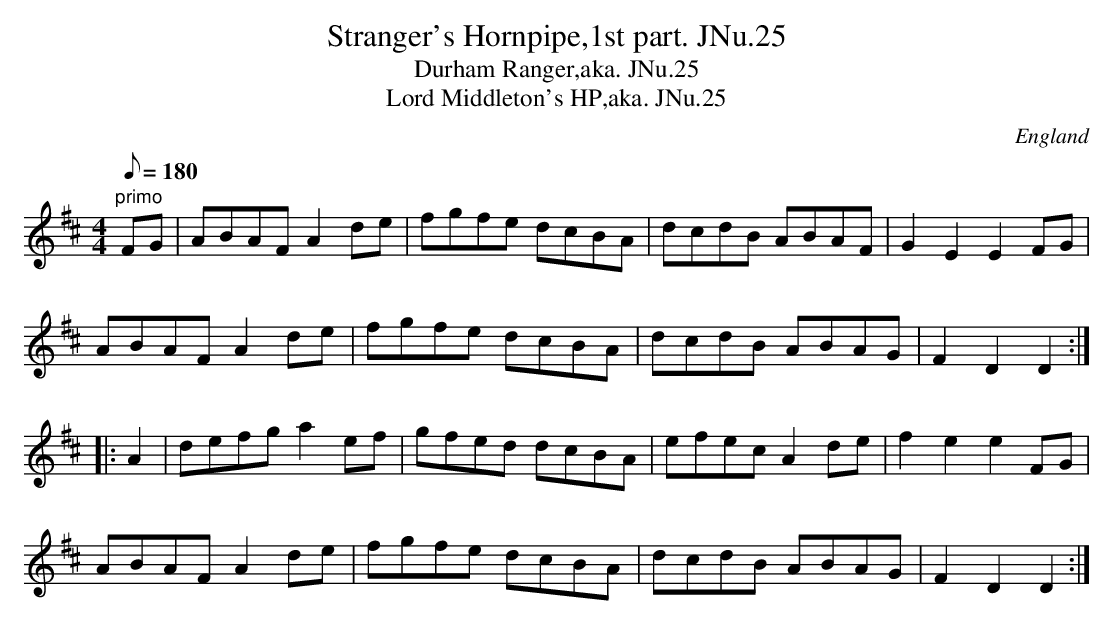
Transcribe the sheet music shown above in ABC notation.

X:1
T:Stranger's Hornpipe,1st part. JNu.25
T:Durham Ranger,aka. JNu.25
T:Lord Middleton's HP,aka. JNu.25
M:4/4
L:1/8
Q:180
O:England
K:D
"primo"FG|ABAF A2 de|fgfe dcBA|dcdB ABAF|G2 E2 E2 FG|!
ABAF A2 de|fgfe dcBA|dcdB ABAG|F2 D2 D2::!
A2|defg a2 ef|gfed dcBA|efec A2 de|f2 e2 e2 FG|!
ABAF A2 de|fgfe dcBA|dcdB ABAG|F2 D2 D2:|]
